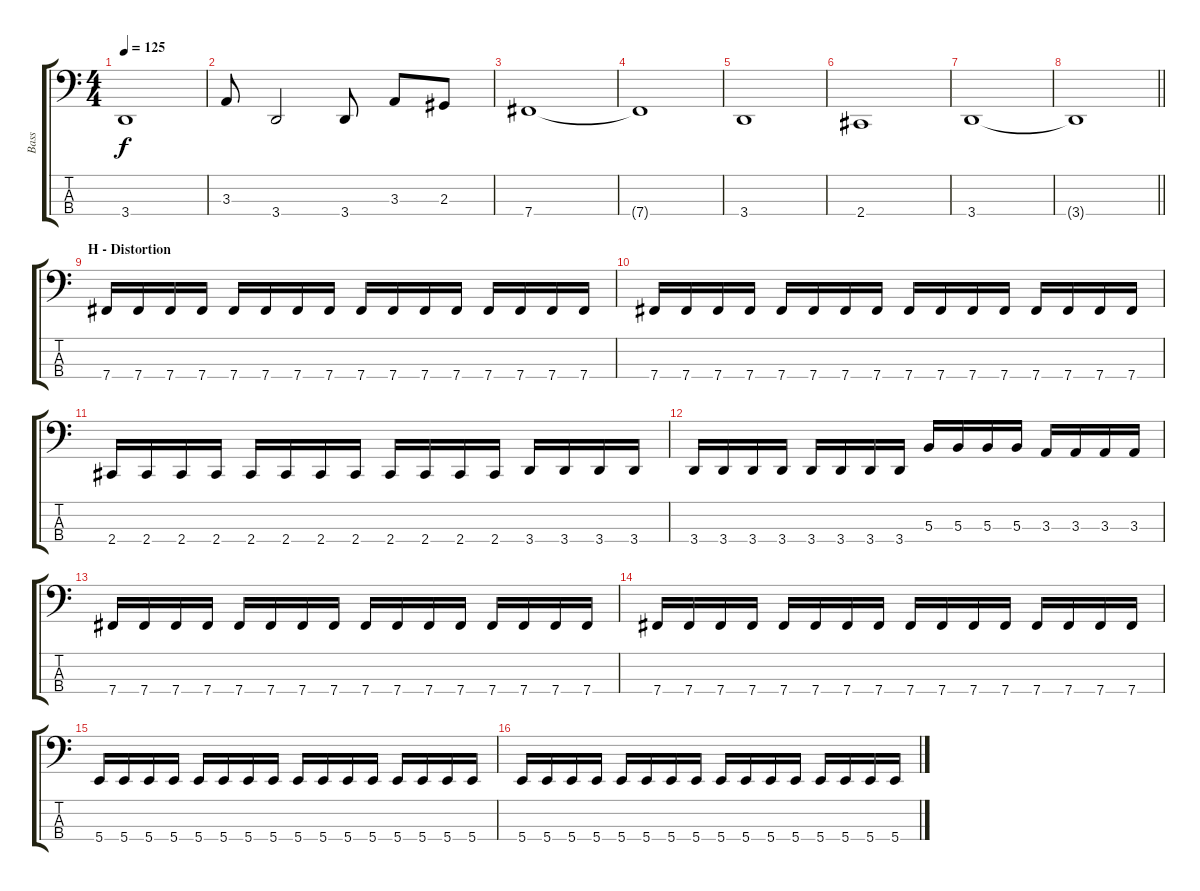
\track ("Bass" "Bass") {instrument electricbassfinger}
\staff {score tabs}
\tuning (E2 B1 Gb1 B0) {hide}
\ts (4 4)
\tempo 125
\clef f4
\ks c
3.4.1{dy f} |
3.3.8 3.4.2 3.4.8 3.3.8 2.3.8 |
7.4.1 |
7.4{t}.1 |
3.4.1 |
2.4.1 |
3.4.1 |
\barLineRight lightlight
3.4{t}.1 |
\section ("" "H - Distortion ")
7.4.16 7.4.16 7.4.16 7.4.16 7.4.16 7.4.16 7.4.16 7.4.16 7.4.16 7.4.16 7.4.16 7.4.16 7.4.16 7.4.16 7.4.16 7.4.16 |
7.4.16 7.4.16 7.4.16 7.4.16 7.4.16 7.4.16 7.4.16 7.4.16 7.4.16 7.4.16 7.4.16 7.4.16 7.4.16 7.4.16 7.4.16 7.4.16 |
2.4.16 2.4.16 2.4.16 2.4.16 2.4.16 2.4.16 2.4.16 2.4.16 2.4.16 2.4.16 2.4.16 2.4.16 3.4.16 3.4.16 3.4.16 3.4.16 |
3.4.16 3.4.16 3.4.16 3.4.16 3.4.16 3.4.16 3.4.16 3.4.16 5.3.16 5.3.16 5.3.16 5.3.16 3.3.16 3.3.16 3.3.16 3.3.16 |
7.4.16 7.4.16 7.4.16 7.4.16 7.4.16 7.4.16 7.4.16 7.4.16 7.4.16 7.4.16 7.4.16 7.4.16 7.4.16 7.4.16 7.4.16 7.4.16 |
7.4.16 7.4.16 7.4.16 7.4.16 7.4.16 7.4.16 7.4.16 7.4.16 7.4.16 7.4.16 7.4.16 7.4.16 7.4.16 7.4.16 7.4.16 7.4.16 |
5.4.16 5.4.16 5.4.16 5.4.16 5.4.16 5.4.16 5.4.16 5.4.16 5.4.16 5.4.16 5.4.16 5.4.16 5.4.16 5.4.16 5.4.16 5.4.16 |
5.4.16 5.4.16 5.4.16 5.4.16 5.4.16 5.4.16 5.4.16 5.4.16 5.4.16 5.4.16 5.4.16 5.4.16 5.4.16 5.4.16 5.4.16 5.4.16
